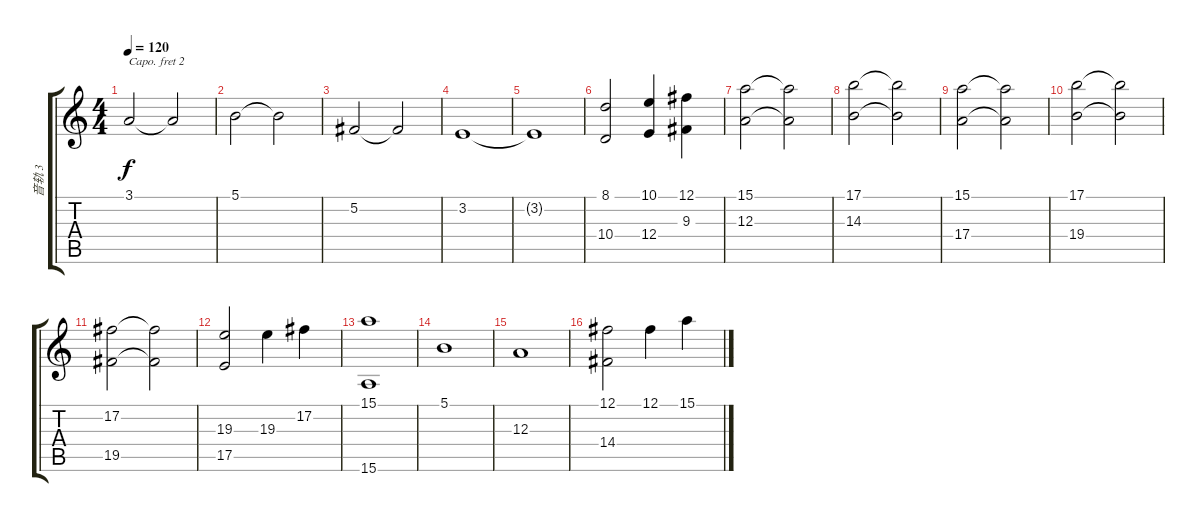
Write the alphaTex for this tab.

\track ("音轨 3" "音轨 3") {instrument synthstrings2}
\staff {score tabs}
\capo 2
\tuning (E4 B3 G3 D3 A2 E2) {hide}
\ts (4 4)
\tempo 120
\clef g2
\ks c
3.1.2{dy f} 3.1{t}.2 |
5.1.2 5.1{t}.2 |
5.2.2 5.2{t}.2 |
3.2.1 |
3.2{t}.1 |
(8.1 10.4).2 (10.1 12.4).4 (12.1 9.3).4 |
(15.1 12.3).2 (15.1{t} 12.3{t}).2 |
(17.1 14.3).2 (17.1{t} 14.3{t}).2 |
(15.1 17.4).2 (15.1{t} 17.4{t}).2 |
(17.1 19.4).2 (17.1{t} 19.4{t}).2 |
(17.2 19.5).2 (17.2{t} 19.5{t}).2 |
(19.3 17.5).2 19.3.4 17.2.4 |
(15.1 15.6).1 |
5.1.1 |
12.3.1 |
(12.1 14.4).2 12.1.4 15.1.4
